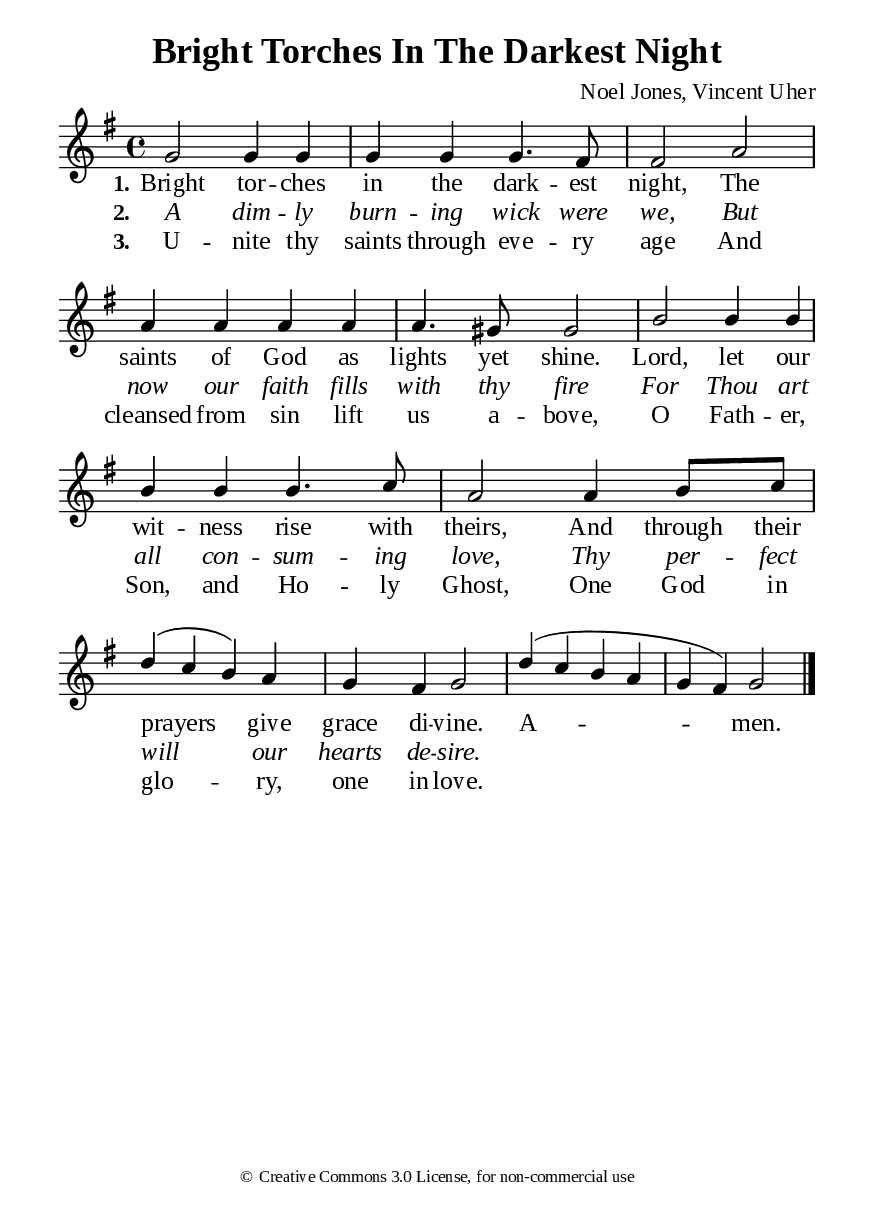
\version "2.18.2"

\header {
  title = "Bright Torches In The Darkest Night"
  composer = "Noel Jones, Vincent Uher"
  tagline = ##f
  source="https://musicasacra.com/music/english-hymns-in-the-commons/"
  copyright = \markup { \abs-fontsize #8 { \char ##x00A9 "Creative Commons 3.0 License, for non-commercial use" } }
}

global= {
  \key g \major
  \time 4/4
  \override Score.BarNumber.break-visibility = ##(#f #f #f)
  \override Lyrics.LyricSpace.minimum-distance = #3.0
}

\paper {
  #(set-paper-size "a5")
  top-margin = 10\mm
  bottom-marign = 10\mm
  left-margin = 10\mm
  right-margin = 10\mm
  indent = #0
  #(define fonts
	 (make-pango-font-tree "Liberation Serif"
	 		       "Liberation Serif"
			       "Liberation Serif"
			       (/ 20 20)))
  system-system-spacing = #'((basic-distance . 3) (padding . 3))
}

printItalic = \with {
  \override LyricText.font-shape = #'italic
}

% Verse music
musicVerseSoprano = \relative c'' {
  %{	01	%} g2 g4 g |
  %{	02	%} g g g4. fis8 |
  %{	03	%} fis2 a |
  %{	04	%} a4 a a a |
  %{	05	%} a4. gis8 gis2 |
  %{	06	%} b2 b4 b |
  %{	07	%} b b b4. c8 |
  %{	08	%} a2 a4 b8 c |
  %{	09	%} d4 (c b) a |
  %{	10	%} g fis g2 |
  %{	11	%} d'4 (c b a |
  %{	12	%} g fis) g2 \bar "|."
}

% Verse lyrics
verseOne = \lyricmode {
  \set stanza = #"1."
  Bright tor -- ches in the dark -- est night,
  The saints of God as lights yet shine.
  Lord, let our wit -- ness rise with theirs,
  And through their prayers give grace di -- vine.
  A -- men.
}

verseTwo = \lyricmode {
  \set stanza = #"2."
  A dim -- ly burn -- ing wick were we,
  But now our faith fills with thy fire
  For Thou art all con -- sum -- ing love,
  Thy per -- fect will our hearts de -- sire.
}

verseThree = \lyricmode {
  \set stanza = #"3."
  U -- nite thy saints through eve -- ry age
  And cleansed from sin lift us a -- bove,
  O Fath -- er, Son, and Ho -- ly Ghost,
  One God in glo -- ry, one in love.
}

% Layout
\score {
    \new ChoirStaff <<
      \new Staff <<
        \clef "treble"
        \new Voice = "sopranos" { \global \stemUp \slurUp \musicVerseSoprano }
      >>
      \new Lyrics \lyricsto sopranos \verseOne
      \new Lyrics \printItalic \lyricsto sopranos \verseTwo
      \new Lyrics \lyricsto sopranos \verseThree
    >>
}
